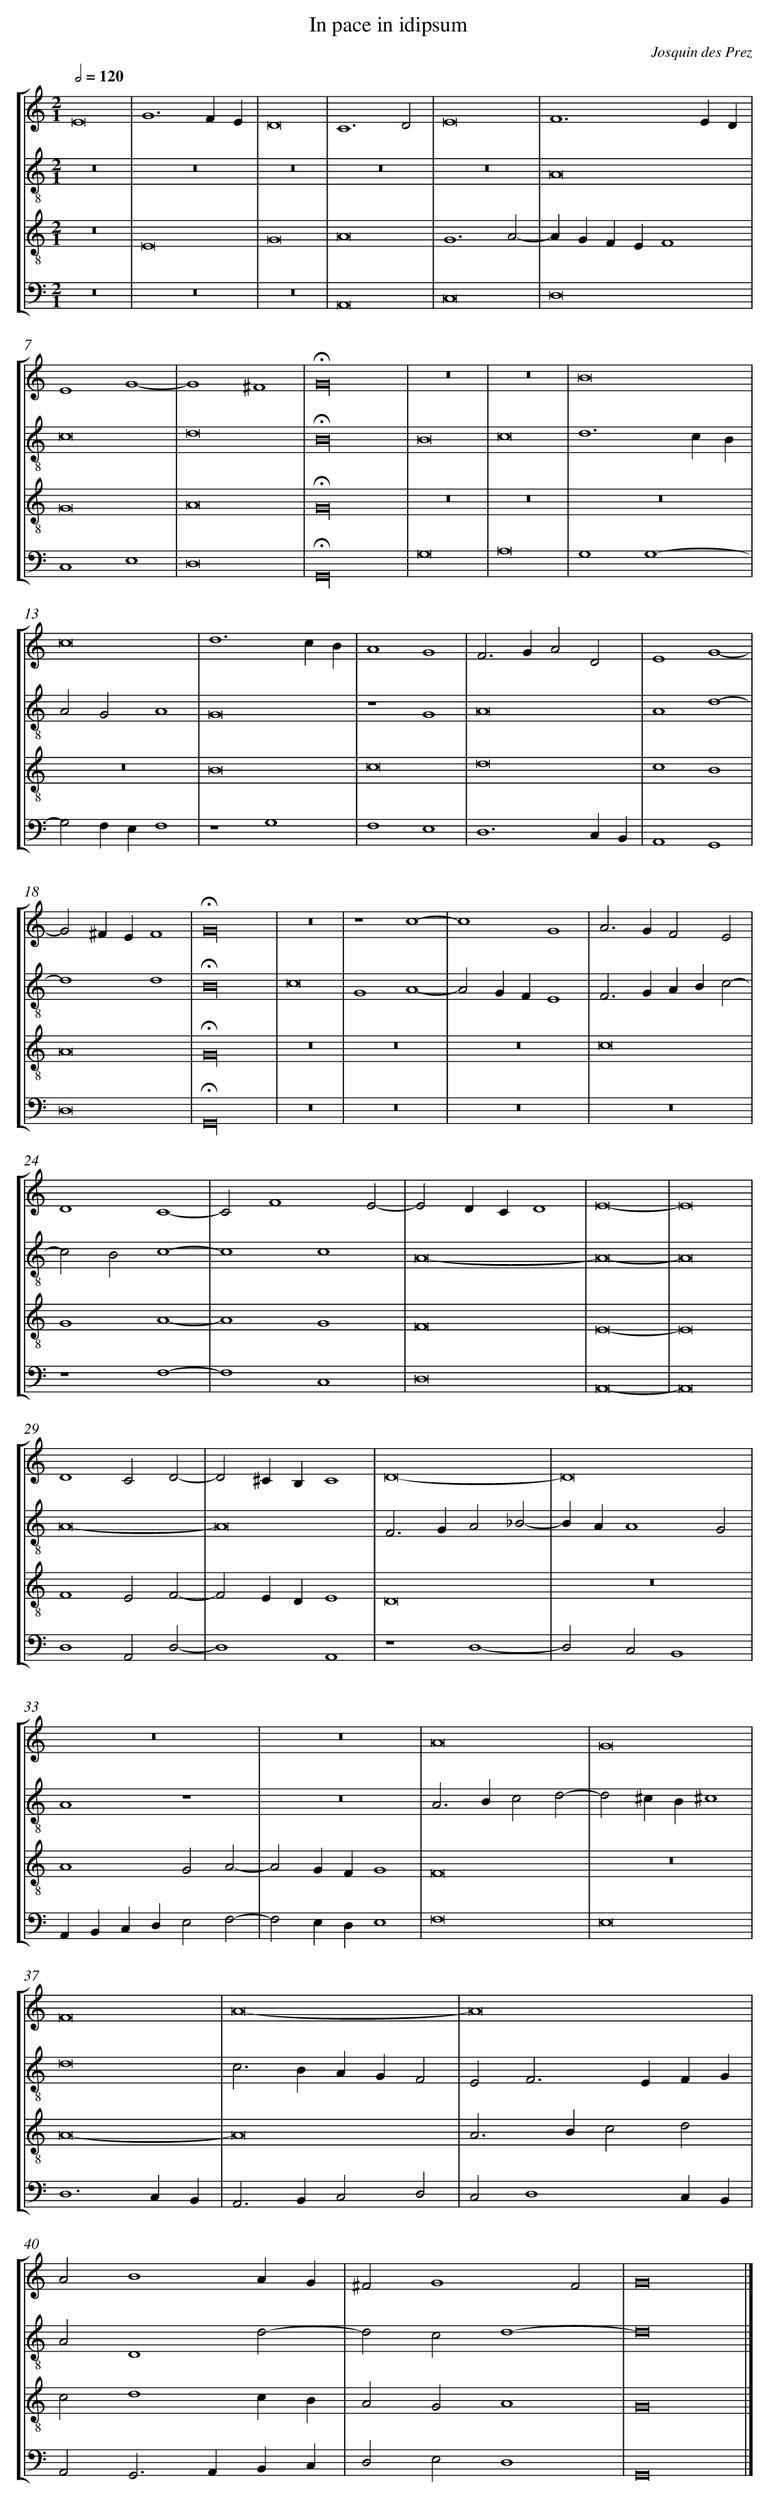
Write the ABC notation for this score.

X:1
T:In pace in idipsum
C: Josquin des Prez
L: 1/4
M: 2/1
Q: 1/2=120
%%staves [1 2 3 4]
V: 1 clef=treble
V: 2 clef=treble-8
V: 3 clef=treble-8
V: 4 clef=bass
K: C
[V:1] E8 |
[V:2] z8 |
[V:3] z8 |
[V:4] z8 |
[V:1] G6FE |
[V:2] z8 |
[V:3] E8 |
[V:4] z8 |
[V:1] D8 |
[V:2] z8 |
[V:3] G8 |
[V:4] z8 |
[V:1] C6D2 |
[V:2] z8 |
[V:3] A8 |
[V:4] A,,8 |
[V:1] E8 |
[V:2] z8 |
[V:3] G6A2- |
[V:4] C,8 |
[V:1] F6ED |
[V:2] A8 |
[V:3] AGFEF4 |
[V:4] D,8 |
[V:1] E4G4- |
[V:2] c8 |
[V:3] G8 |
[V:4] C,4E,4 |
[V:1] G4^F4 |
[V:2] d8 |
[V:3] A8 |
[V:4] D,8 |
[V:1] !fermata!G16 |
[V:2] !fermata!B16 |
[V:3] !fermata!G16 |
[V:4] !fermata!G,,16 |
[V:1] z8 |
[V:2] B8 |
[V:3] z8 |
[V:4] G,8 |
[V:1] z8 |
[V:2] c8 |
[V:3] z8 |
[V:4] A,8 |
[V:1] B8 |
[V:2] d6cB |
[V:3] z8 |
[V:4] G,4G,4- |
[V:1] c8 |
[V:2] A2G2A4 |
[V:3] z8 |
[V:4] G,2F,E,F,4 |
[V:1] d6cB |
[V:2] G8 |
[V:3] B8 |
[V:4] z4G,4 |
[V:1] A4G4 |
[V:2] z4G4 |
[V:3] c8 |
[V:4] F,4E,4 |
[V:1] F3GA2D2 |
[V:2] A8 |
[V:3] d8 |
[V:4] D,6C,B,, |
[V:1] E4G4- |
[V:2] A4d4- |
[V:3] c4B4 |
[V:4] A,,4G,,4 |
[V:1] G2^FEF4 |
[V:2] d4d4 |
[V:3] A8 |
[V:4] D,8 |
[V:1] !fermata!G16 |
[V:2] !fermata!B16 |
[V:3] !fermata!G16 |
[V:4] !fermata!G,,16 |
[V:1] z8 |
[V:2] c8 |
[V:3] z8 |
[V:4] z8 |
[V:1] z4c4- |
[V:2] G4A4- |
[V:3] z8 |
[V:4] z8 |
[V:1] c4G4 |
[V:2] A2GFE4 |
[V:3] z8 |
[V:4] z8 |
[V:1] A3GF2E2 |
[V:2] F3GABc2- |
[V:3] c8 |
[V:4] z8 |
[V:1] D4C4- |
[V:2] c2B2c4- |
[V:3] G4A4- |
[V:4] z4F,4- |
[V:1] C2F4E2- |
[V:2] c4c4 |
[V:3] A4G4 |
[V:4] F,4C,4 |
[V:1] E2DCD4 |
[V:2] A8- |
[V:3] F8 |
[V:4] D,8 |
[V:1] E8- |
[V:2] A8- |
[V:3] E8- |
[V:4] A,,8- |
[V:1] E8 |
[V:2] A8 |
[V:3] E8 |
[V:4] A,,8 |
[V:1] D4C2D2- |
[V:2] A8- |
[V:3] F4E2F2- |
[V:4] D,4A,,2D,2- |
[V:1] D2^CB,C4 |
[V:2] A8 |
[V:3] F2EDE4 |
[V:4] D,4A,,4 |
[V:1] D8- |
[V:2] F3GA2_B2- |
[V:3] D8 |
[V:4] z4D,4- |
[V:1] D8 |
[V:2] BAA4G2 |
[V:3] z8 |
[V:4] D,2C,2B,,4 |
[V:1] z8 |
[V:2] A4z4 |
[V:3] A4G2A2- |
[V:4] A,,B,,C,D,E,2F,2- |
[V:1] z8 |
[V:2] z8 |
[V:3] A2GFG4 |
[V:4] F,2E,D,E,4 |
[V:1] A8 |
[V:2] A3Bc2d2- |
[V:3] F8 |
[V:4] F,8 |
[V:1] G8 |
[V:2] d2^cB^c4 |
[V:3] z8 |
[V:4] E,8 |
[V:1] F8 |
[V:2] d8 |
[V:3] A8- |
[V:4] D,6C,B,, |
[V:1] A8- |
[V:2] c3BAGF2 |
[V:3] A8 |
[V:4] A,,3B,,C,2D,2 |
[V:1] A8 |
[V:2] E2F3EFG |
[V:3] A3Bc2d2 |
[V:4] C,2D,4C,B,, |
[V:1] A2B4AG |
[V:2] A2D4d2- |
[V:3] c2d4cB |
[V:4] A,,2G,,3A,,B,,C, |
[V:1] ^F2G4F2 |
[V:2] d2c2d4- |
[V:3] A2G2A4 |
[V:4] D,2E,2D,4 |
[V:1] G8 |]
[V:2] d8 |]
[V:3] G8 |]
[V:4] G,,8 |]
